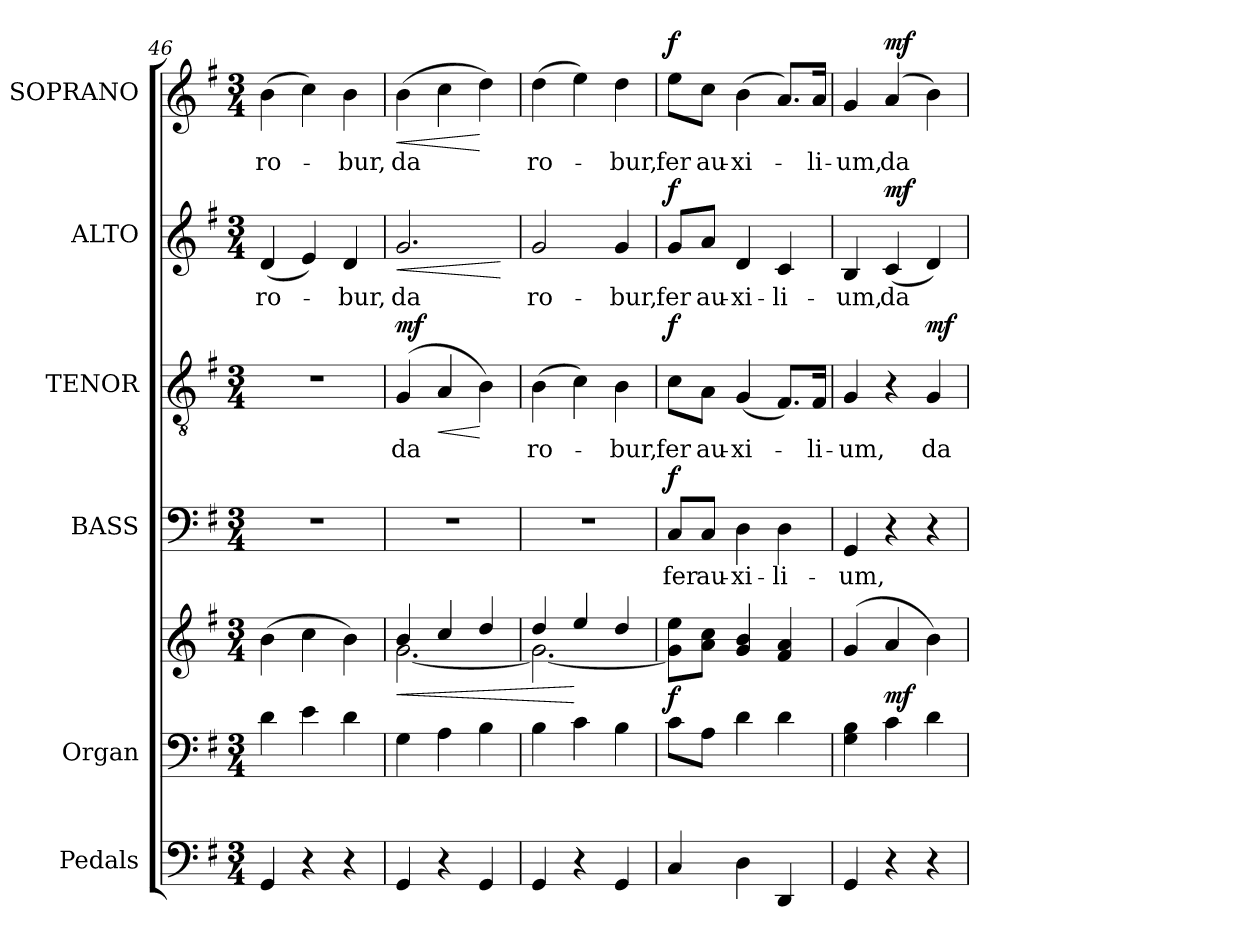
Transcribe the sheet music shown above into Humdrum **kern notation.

**kern	**kern	**kern	**dynam	**kern	**text	**dynam	**kern	**text	**dynam	**kern	**text	**dynam	**kern	**text	**dynam
*part6	*part5	*part5	*part5	*part4	*part4	*part4	*part3	*part3	*part3	*part2	*part2	*part2	*part1	*part1	*part1
*staff7	*staff6	*staff5	*staff5/6	*staff4	*staff4	*staff4	*staff3	*staff3	*staff3	*staff2	*staff2	*staff2	*staff1	*staff1	*staff1
*I"Pedals	*I"Organ	*	*	*I"BASS	*	*	*I"TENOR	*	*	*I"ALTO	*	*	*I"SOPRANO	*	*
*I'Ped.	*I'Org.	*	*	*I'B.	*	*	*I'T.	*	*	*I'A.	*	*	*I'S.	*	*
*clefF4	*clefF4	*clefG2	*	*clefF4	*	*	*clefGv2	*	*	*clefG2	*	*	*clefG2	*	*
*	*	*	*	*	*	*	*ITrd7c12	*	*	*	*	*	*	*	*
*k[f#]	*k[f#]	*k[f#]	*	*k[f#]	*	*	*k[f#]	*	*	*k[f#]	*	*	*k[f#]	*	*
*G:	*G:	*G:	*	*G:	*	*	*G:	*	*	*G:	*	*	*G:	*	*
*M3/4	*M3/4	*M3/4	*	*M3/4	*	*	*M3/4	*	*	*M3/4	*	*	*M3/4	*	*
=46	=46	=46	=46	=46	=46	=46	=46	=46	=46	=46	=46	=46	=46	=46	=46
!	!	!	!	!LO:N:vis=1	!	!	!LO:N:vis=1	!	!	!	!	!	!	!	!
!	!	!	!	!	!	!	!	!	!	!	!LO:LY:b:color=#000000	!	!	!	!
!	!	!	!	!	!	!	!	!	!	!	!	!	!	!LO:LY:b:color=#000000	!
4GGi/	4di\	(4bi\	.	2.r	.	.	2.r	.	.	(4di/	ro-	.	(4bi\	ro-	.
4r	4ei\	4cci\	.	.	.	.	.	.	.	4ei/)	.	.	4cci\)	.	.
!	!	!	!	!	!	!	!	!	!	!	!LO:LY:b:color=#000000	!	!	!	!
!	!	!	!	!	!	!	!	!	!	!	!	!	!	!LO:LY:b:color=#000000	!
4r	4di\	4bi\)	.	.	.	.	.	.	.	4di/	-bur,	.	4bi\	-bur,	.
=47	=47	=47	=47	=47	=47	=47	=47	=47	=47	=47	=47	=47	=47	=47	=47
!	!	!	!LO:HP:b	!LO:N:vis=1	!	!	!	!	!	!	!	!	!	!	!
*	*	*^	*	*	*	*	*	*	*	*	*	*	*	*	*
!	!	!	!	!	!	!	!	!	!LO:LY:b:color=#000000	!	!	!	!	!	!	!
!	!	!	!	!	!	!	!	!	!	!	!	!LO:LY:b:color=#000000	!LO:HP:b	!	!	!
!	!	!	!	!	!	!	!	!	!	!	!	!	!	!	!LO:LY:b:color=#000000	!LO:HP:b
4GGi/	4Gi\	4bi/	[2.gi\	<	2.r	.	.	(4GGi/	da	mf	2.gi/	da	<	(4bi\	da	<
!	!	!	!	!	!	!	!	!	!	!LO:HP:b	!	!	!	!	!	!
4r	4Ai\	4cci/	.	.	.	.	.	4AAi/	.	<	.	.	.	4cci\	.	.
4GGi/	4Bi\	4ddi/	.	.	.	.	.	4BBi\)	.	[	.	.	.	4ddi\)	.	[
*	*	*v	*v	*	*	*	*	*	*	*	*	*	*	*	*	*
.	.	.	.	.	.	.	.	.	.	.	.	[	.	.	.
=48	=48	=48	=48	=48	=48	=48	=48	=48	=48	=48	=48	=48	=48	=48	=48
*	*	*^	*	*	*	*	*	*	*	*	*	*	*	*	*
!	!	!	!	!	!LO:N:vis=1	!	!	!	!	!	!	!	!	!	!	!
!	!	!	!	!	!	!	!	!	!LO:LY:b:color=#000000	!	!	!	!	!	!	!
!	!	!	!	!	!	!	!	!	!	!	!	!LO:LY:b:color=#000000	!	!	!	!
!	!	!	!	!	!	!	!	!	!	!	!	!	!	!	!LO:LY:b:color=#000000	!
4GGi/	4Bi\	4ddi/	2.gi\_	.	2.r	.	.	(4BBi\	ro-	.	2gi/	ro-	.	(4ddi\	ro-	.
4r	4ci\	4eei/	.	[	.	.	.	4Ci\)	.	.	.	.	.	4eei\)	.	.
!	!	!	!	!	!	!	!	!	!LO:LY:b:color=#000000	!	!	!	!	!	!	!
!	!	!	!	!	!	!	!	!	!	!	!	!LO:LY:b:color=#000000	!	!	!	!
!	!	!	!	!	!	!	!	!	!	!	!	!	!	!	!LO:LY:b:color=#000000	!
4GGi/	4Bi\	4ddi/	.	.	.	.	.	4BBi\	-bur,	.	4gi/	-bur,	.	4ddi\	-bur,	.
*	*	*v	*v	*	*	*	*	*	*	*	*	*	*	*	*	*
=49	=49	=49	=49	=49	=49	=49	=49	=49	=49	=49	=49	=49	=49	=49	=49
!	!	!	!	!	!LO:LY:b:color=#000000	!	!	!	!	!	!	!	!	!	!
!	!	!	!	!	!	!	!	!LO:LY:b:color=#000000	!	!	!	!	!	!	!
!	!	!	!	!	!	!	!	!	!	!	!LO:LY:b:color=#000000	!	!	!	!
!	!	!	!	!	!	!	!	!	!	!	!	!	!	!LO:LY:b:color=#000000	!
4Ci/	8ci\L	8gi\] 8eeiL	f	8Ci/L	fer	f	8Ci\L	fer	f	8gi/L	fer	f	8eei\L	fer	f
!	!	!	!	!	!LO:LY:b:color=#000000	!	!	!	!	!	!	!	!	!	!
!	!	!	!	!	!	!	!	!LO:LY:b:color=#000000	!	!	!	!	!	!	!
!	!	!	!	!	!	!	!	!	!	!	!LO:LY:b:color=#000000	!	!	!	!
!	!	!	!	!	!	!	!	!	!	!	!	!	!	!LO:LY:b:color=#000000	!
.	8Ai\J	8ai\ 8cciJ	.	8Ci/J	au-	.	8AAi\J	au-	.	8ai/J	au-	.	8cci\J	au-	.
!	!	!	!	!	!LO:LY:b:color=#000000	!	!	!	!	!	!	!	!	!	!
!	!	!	!	!	!	!	!	!LO:LY:b:color=#000000	!	!	!	!	!	!	!
!	!	!	!	!	!	!	!	!	!	!	!LO:LY:b:color=#000000	!	!	!	!
!	!	!	!	!	!	!	!	!	!	!	!	!	!	!LO:LY:b:color=#000000	!
4Di\	4di\	4gi/ 4bi	.	4Di\	-xi-	.	(4GGi/	-xi-	.	4di/	-xi-	.	(4bi\	-xi-	.
!	!	!	!	!	!LO:LY:b:color=#000000	!	!	!	!	!	!	!	!	!	!
!	!	!	!	!	!	!	!	!	!	!	!LO:LY:b:color=#000000	!	!	!	!
4DDi/	4di\	4f#i/ 4ai	.	4Di\	-li-	.	8.FF#i/L)	.	.	4ci/	-li-	.	8.ai/L)	.	.
!	!	!	!	!	!	!	!	!LO:LY:b:color=#000000	!	!	!	!	!	!	!
!	!	!	!	!	!	!	!	!	!	!	!	!	!	!LO:LY:b:color=#000000	!
.	.	.	.	.	.	.	16FF#i/Jk	-li-	.	.	.	.	16ai/Jk	-li-	.
=50	=50	=50	=50	=50	=50	=50	=50	=50	=50	=50	=50	=50	=50	=50	=50
!	!	!	!	!	!LO:LY:b:color=#000000	!	!	!	!	!	!	!	!	!	!
!	!	!	!	!	!	!	!	!LO:LY:b:color=#000000	!	!	!	!	!	!	!
!	!	!	!	!	!	!	!	!	!	!	!LO:LY:b:color=#000000	!	!	!	!
!	!	!	!	!	!	!	!	!	!	!	!	!	!	!LO:LY:b:color=#000000	!
4GGi/	4Gi\ 4Bi	(4gi/	.	4GGi/	-um,	.	4GGi/	-um,	.	4Bi/	-um,	.	4gi/	-um,	.
!	!	!	!	!	!	!	!	!	!	!	!LO:LY:b:color=#000000	!	!	!	!
!	!	!	!	!	!	!	!	!	!	!	!	!	!	!LO:LY:b:color=#000000	!
4r	4ci\	4ai/	mf	4r	.	.	4r	.	.	(4ci/	da	mf	(4ai/	da	mf
!	!	!	!	!	!	!	!	!LO:LY:b:color=#000000	!	!	!	!	!	!	!
4r	4di\	4bi\)	.	4r	.	.	4GGi/	da	mf	4di/)	.	.	4bi\)	.	.
=	=	=	=	=	=	=	=	=	=	=	=	=	=	=	=
*-	*-	*-	*-	*-	*-	*-	*-	*-	*-	*-	*-	*-	*-	*-	*-
